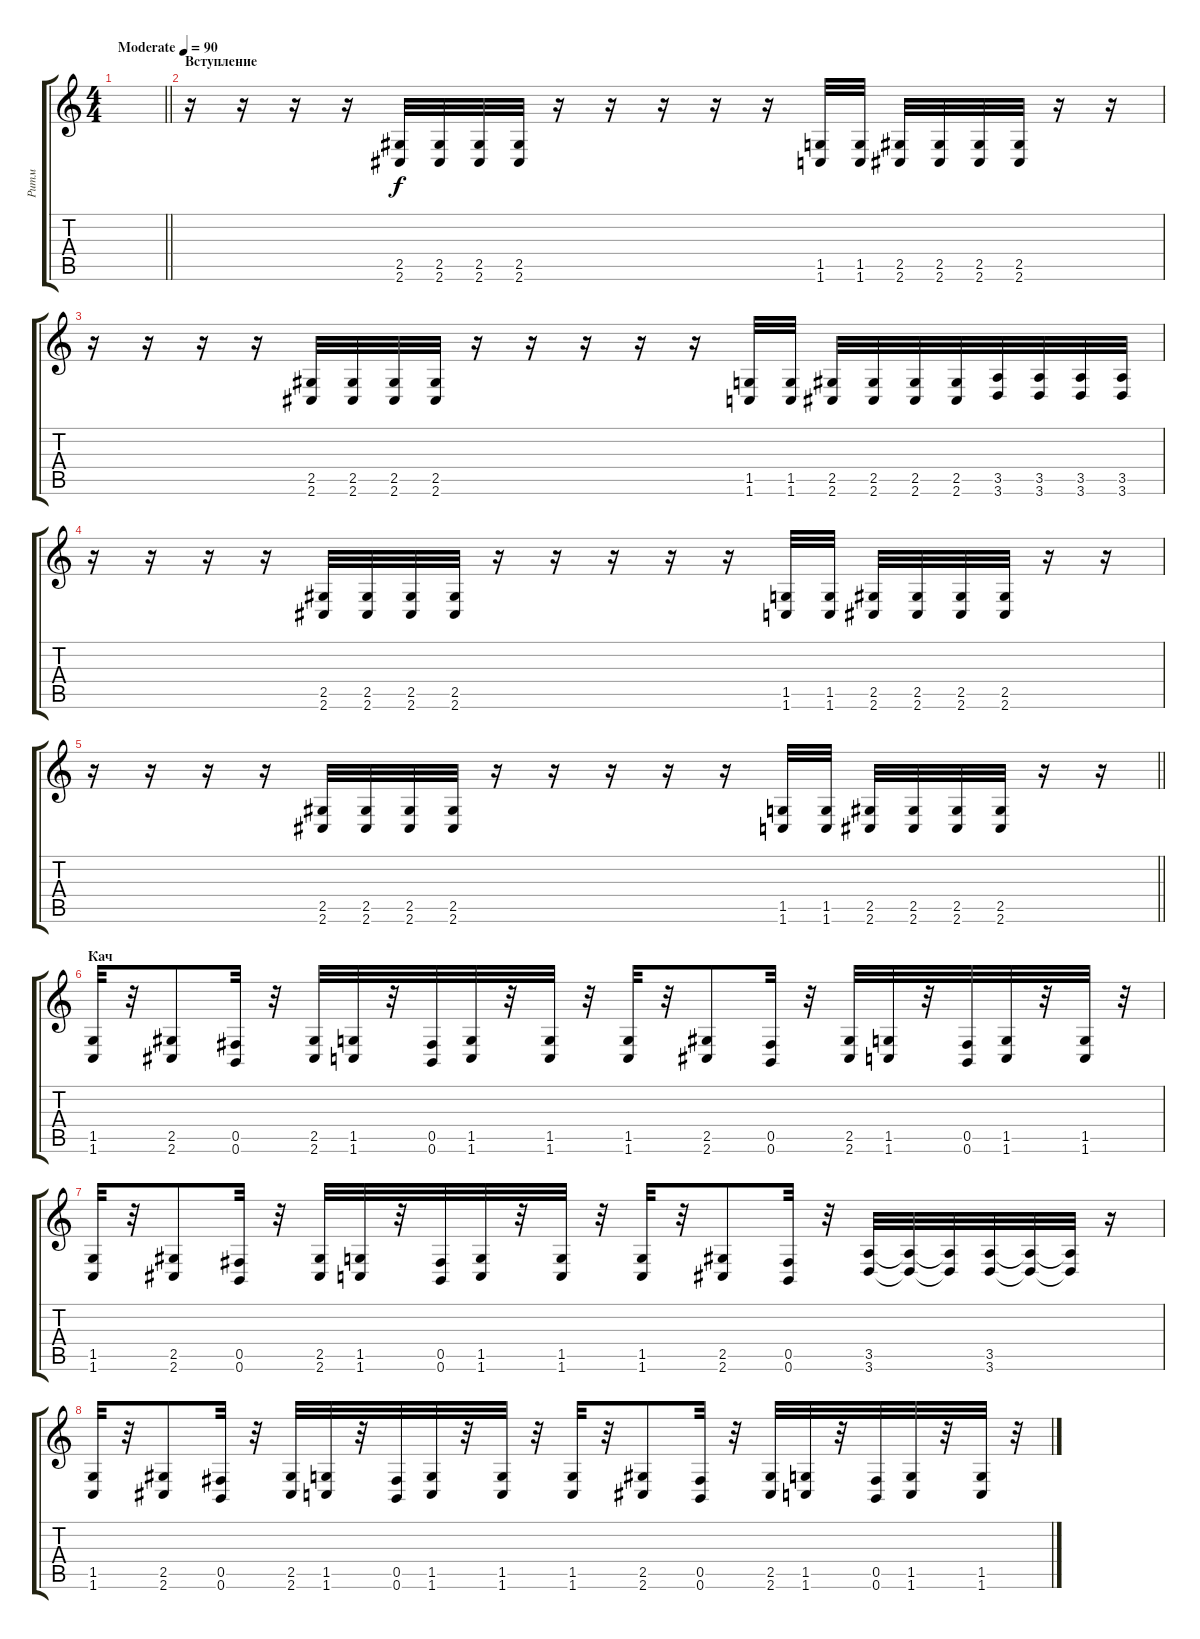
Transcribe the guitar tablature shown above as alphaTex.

\track ("Ритм" "Ритм") {instrument distortionguitar}
\staff {score tabs}
\tuning (Db4 Ab3 E3 B2 Gb2 B1) {hide}
\ts (4 4)
\tempo (90 "Moderate")
\clef g2
\barLineRight lightlight
\ks c
|
\section ("" "Вступление")
r.16 r.16 r.16 r.16 (2.5 2.6).32 (2.5 2.6).32 (2.5 2.6).32 (2.5 2.6).32 r.16 r.16 r.16 r.16 r.16 (1.5 1.6).32 (1.5 1.6).32 (2.5 2.6).32 (2.5 2.6).32 (2.5 2.6).32 (2.5 2.6).32 r.16 r.16 |
r.16 r.16 r.16 r.16 (2.5 2.6).32 (2.5 2.6).32 (2.5 2.6).32 (2.5 2.6).32 r.16 r.16 r.16 r.16 r.16 (1.5 1.6).32 (1.5 1.6).32 (2.5 2.6).32 (2.5 2.6).32 (2.5 2.6).32 (2.5 2.6).32 (3.5 3.6).32 (3.5 3.6).32 (3.5 3.6).32 (3.5 3.6).32 |
r.16 r.16 r.16 r.16 (2.5 2.6).32 (2.5 2.6).32 (2.5 2.6).32 (2.5 2.6).32 r.16 r.16 r.16 r.16 r.16 (1.5 1.6).32 (1.5 1.6).32 (2.5 2.6).32 (2.5 2.6).32 (2.5 2.6).32 (2.5 2.6).32 r.16 r.16 |
\barLineRight lightlight
r.16 r.16 r.16 r.16 (2.5 2.6).32 (2.5 2.6).32 (2.5 2.6).32 (2.5 2.6).32 r.16 r.16 r.16 r.16 r.16 (1.5 1.6).32 (1.5 1.6).32 (2.5 2.6).32 (2.5 2.6).32 (2.5 2.6).32 (2.5 2.6).32 r.16 r.16 |
\section ("" "Кач")
(1.5 1.6).32 r.32 (2.5 2.6).8 (0.5 0.6).32 r.32 (2.5 2.6).32 (1.5 1.6).32 r.32 (0.5 0.6).32 (1.5 1.6).32 r.32 (1.5 1.6).32 r.32 (1.5 1.6).32 r.32 (2.5 2.6).8 (0.5 0.6).32 r.32 (2.5 2.6).32 (1.5 1.6).32 r.32 (0.5 0.6).32 (1.5 1.6).32 r.32 (1.5 1.6).32 r.32 |
(1.5 1.6).32 r.32 (2.5 2.6).8 (0.5 0.6).32 r.32 (2.5 2.6).32 (1.5 1.6).32 r.32 (0.5 0.6).32 (1.5 1.6).32 r.32 (1.5 1.6).32 r.32 (1.5 1.6).32 r.32 (2.5 2.6).8 (0.5 0.6).32 r.32 (3.5 3.6).32 (3.5{t} 3.6{t}).32 (3.5{t} 3.6{t}).32 (3.5 3.6).32 (3.5{t} 3.6{t}).32 (3.5{t} 3.6{t}).32 r.16 |
(1.5 1.6).32 r.32 (2.5 2.6).8 (0.5 0.6).32 r.32 (2.5 2.6).32 (1.5 1.6).32 r.32 (0.5 0.6).32 (1.5 1.6).32 r.32 (1.5 1.6).32 r.32 (1.5 1.6).32 r.32 (2.5 2.6).8 (0.5 0.6).32 r.32 (2.5 2.6).32 (1.5 1.6).32 r.32 (0.5 0.6).32 (1.5 1.6).32 r.32 (1.5 1.6).32 r.32
